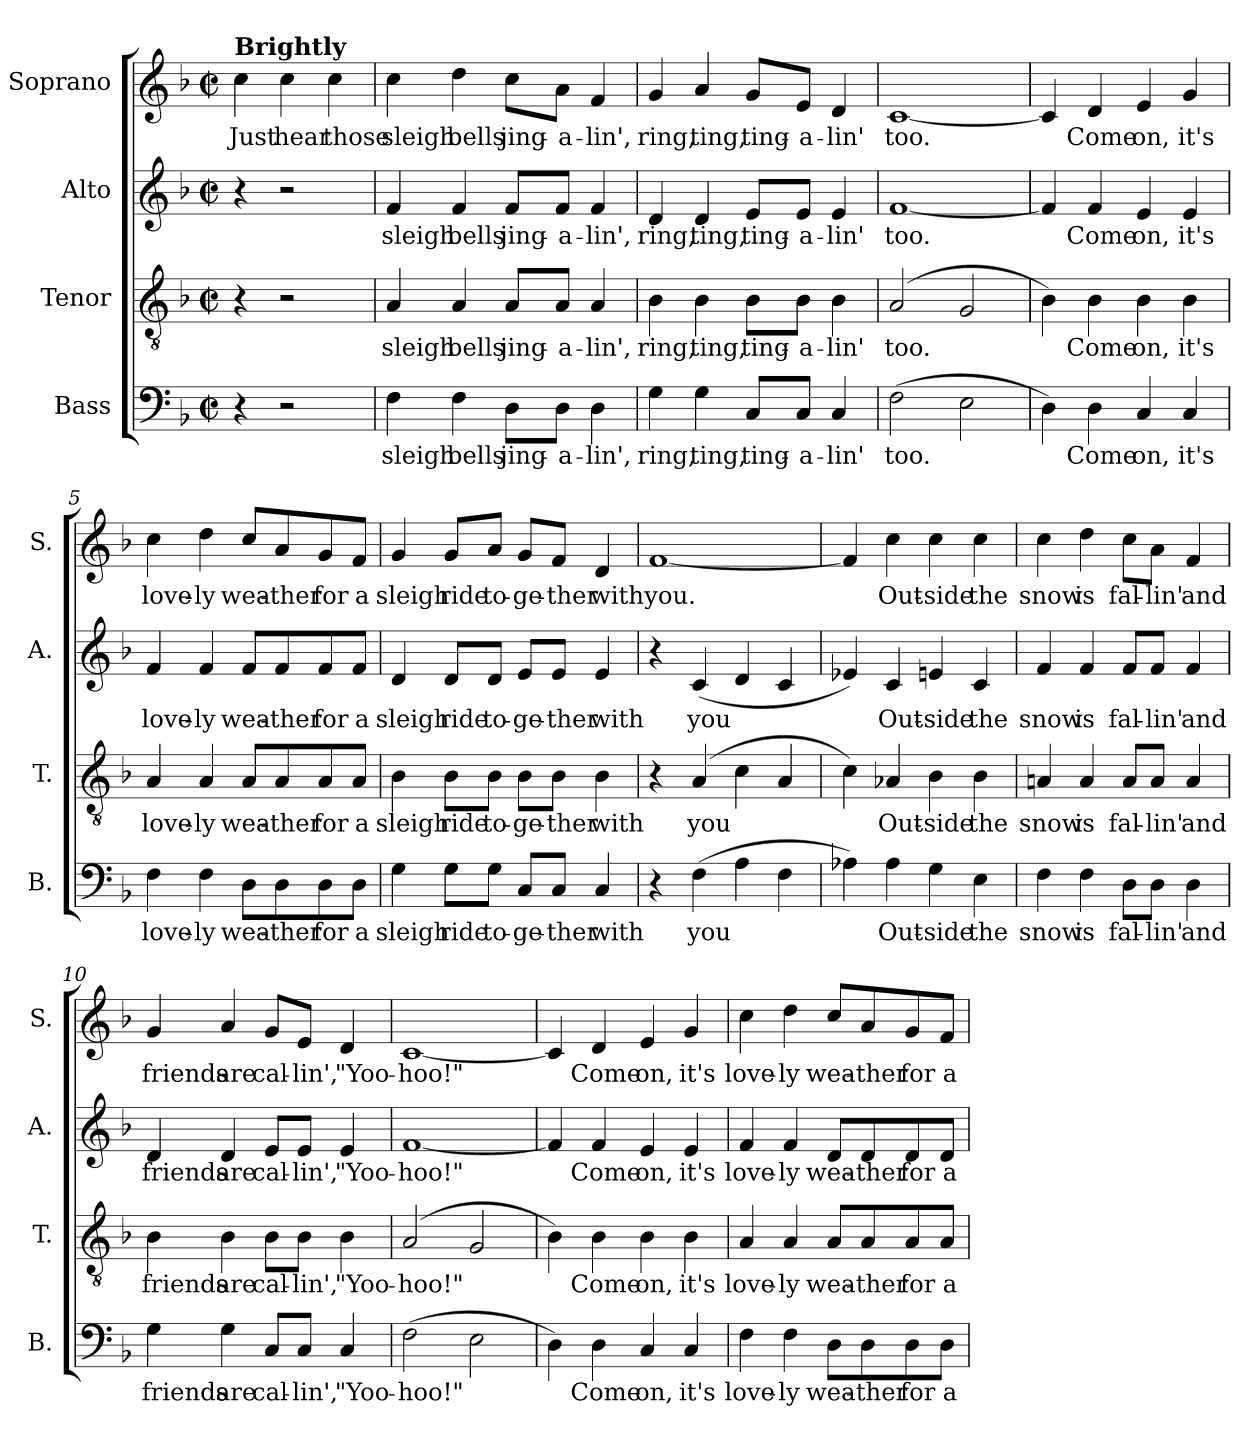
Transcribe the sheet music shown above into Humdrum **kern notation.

**kern	**text	**kern	**text	**kern	**text	**kern	**text
*part4	*part4	*part3	*part3	*part2	*part2	*part1	*part1
*staff4	*staff4	*staff3	*staff3	*staff2	*staff2	*staff1	*staff1
*I"Bass	*	*I"Tenor	*	*I"Alto	*	*I"Soprano	*
*I'B.	*	*I'T.	*	*I'A.	*	*I'S.	*
*clefF4	*	*clefGv2	*	*clefG2	*	*clefG2	*
*k[b-]	*	*k[b-]	*	*k[b-]	*	*k[b-]	*
*M2/2	*	*M2/2	*	*M2/2	*	*M2/2	*
*met(c|)	*	*met(c|)	*	*met(c|)	*	*met(c|)	*
*MM240	*	*MM240	*	*MM240	*	*MM240	*
=	=	=	=	=	=	=	=
!	!	!	!	!	!	!LO:TX:B:t=Brightly	!
!	!	!	!	!	!	!	!LO:LY:b
4r	.	4r	.	4r	.	4cc\	Just
!	!	!	!	!	!	!	!LO:LY:b
2r	.	2r	.	2r	.	4cc\	hear
!	!	!	!	!	!	!	!LO:LY:b
.	.	.	.	.	.	4cc\	those
=1	=1	=1	=1	=1	=1	=1	=1
!	!LO:LY:b	!	!LO:LY:b	!	!LO:LY:b	!	!LO:LY:b
4F\	sleigh	4A/	sleigh	4f/	sleigh	4cc\	sleigh
!	!LO:LY:b	!	!LO:LY:b	!	!LO:LY:b	!	!LO:LY:b
4F\	bells	4A/	bells	4f/	bells	4dd\	bells
!	!LO:LY:b	!	!LO:LY:b	!	!LO:LY:b	!	!LO:LY:b
8D\L	jing-	8A/L	jing-	8f/L	jing-	8cc\L	jing-
!	!LO:LY:b	!	!LO:LY:b	!	!LO:LY:b	!	!LO:LY:b
8D\J	-a-	8A/J	-a-	8f/J	-a-	8a\J	-a-
!	!LO:LY:b	!	!LO:LY:b	!	!LO:LY:b	!	!LO:LY:b
4D\	-lin',	4A/	-lin',	4f/	-lin',	4f/	-lin',
=2	=2	=2	=2	=2	=2	=2	=2
!	!LO:LY:b	!	!LO:LY:b	!	!LO:LY:b	!	!LO:LY:b
4G\	ring,	4B-\	ring,	4d/	ring,	4g/	ring,
!	!LO:LY:b	!	!LO:LY:b	!	!LO:LY:b	!	!LO:LY:b
4G\	ting,	4B-\	ting,	4d/	ting,	4a/	ting,
!	!LO:LY:b	!	!LO:LY:b	!	!LO:LY:b	!	!LO:LY:b
8C/L	ting-	8B-\L	ting-	8e/L	ting-	8g/L	ting-
!	!LO:LY:b	!	!LO:LY:b	!	!LO:LY:b	!	!LO:LY:b
8C/J	-a-	8B-\J	-a-	8e/J	-a-	8e/J	-a-
!	!LO:LY:b	!	!LO:LY:b	!	!LO:LY:b	!	!LO:LY:b
4C/	-lin'	4B-\	-lin'	4e/	-lin'	4d/	-lin'
=3	=3	=3	=3	=3	=3	=3	=3
!	!LO:LY:b	!	!LO:LY:b	!	!LO:LY:b	!	!LO:LY:b
(>2F\	too.	(<2A/	too.	[1f	too.	[1c	too.
2E\	.	2G/	.	.	.	.	.
=4	=4	=4	=4	=4	=4	=4	=4
4D\)	.	4B-\)	.	4f/]	.	4c/]	.
!	!LO:LY:b	!	!LO:LY:b	!	!LO:LY:b	!	!LO:LY:b
4D\	Come	4B-\	Come	4f/	Come	4d/	Come
!	!LO:LY:b	!	!LO:LY:b	!	!LO:LY:b	!	!LO:LY:b
4C/	on,	4B-\	on,	4e/	on,	4e/	on,
!	!LO:LY:b	!	!LO:LY:b	!	!LO:LY:b	!	!LO:LY:b
4C/	it's	4B-\	it's	4e/	it's	4g/	it's
=5	=5	=5	=5	=5	=5	=5	=5
!	!LO:LY:b	!	!LO:LY:b	!	!LO:LY:b	!	!LO:LY:b
4F\	love-	4A/	love-	4f/	love-	4cc\	love-
!	!LO:LY:b	!	!LO:LY:b	!	!LO:LY:b	!	!LO:LY:b
4F\	-ly	4A/	-ly	4f/	-ly	4dd\	-ly
!	!LO:LY:b	!	!LO:LY:b	!	!LO:LY:b	!	!LO:LY:b
8D\L	wea-	8A/L	wea-	8f/L	wea-	8cc/L	wea-
!	!LO:LY:b	!	!LO:LY:b	!	!LO:LY:b	!	!LO:LY:b
8D\	-ther	8A/	-ther	8f/	-ther	8a/	-ther
!	!LO:LY:b	!	!LO:LY:b	!	!LO:LY:b	!	!LO:LY:b
8D\	for	8A/	for	8f/	for	8g/	for
!	!LO:LY:b	!	!LO:LY:b	!	!LO:LY:b	!	!LO:LY:b
8D\J	a	8A/J	a	8f/J	a	8f/J	a
!!LO:LB:g=z
=6	=6	=6	=6	=6	=6	=6	=6
!	!LO:LY:b	!	!LO:LY:b	!	!LO:LY:b	!	!LO:LY:b
4G\	sleigh	4B-\	sleigh	4d/	sleigh	4g/	sleigh
!	!LO:LY:b	!	!LO:LY:b	!	!LO:LY:b	!	!LO:LY:b
8G\L	ride	8B-\L	ride	8d/L	ride	8g/L	ride
!	!LO:LY:b	!	!LO:LY:b	!	!LO:LY:b	!	!LO:LY:b
8G\J	to-	8B-\J	to-	8d/J	to-	8a/J	to-
!	!LO:LY:b	!	!LO:LY:b	!	!LO:LY:b	!	!LO:LY:b
8C/L	-ge-	8B-\L	-ge-	8e/L	-ge-	8g/L	-ge-
!	!LO:LY:b	!	!LO:LY:b	!	!LO:LY:b	!	!LO:LY:b
8C/J	-ther	8B-\J	-ther	8e/J	-ther	8f/J	-ther
!	!LO:LY:b	!	!LO:LY:b	!	!LO:LY:b	!	!LO:LY:b
4C/	with	4B-\	with	4e/	with	4d/	with
=7	=7	=7	=7	=7	=7	=7	=7
!	!	!	!	!	!	!	!LO:LY:b
4r	.	4r	.	4r	.	[1f	you.
!	!LO:LY:b	!	!LO:LY:b	!	!LO:LY:b	!	!
(>4F\	you	(>4A/	you	(<4c/	you	.	.
4A\	.	4c\	.	4d/	.	.	.
4F\	.	4A/	.	4c/	.	.	.
=8	=8	=8	=8	=8	=8	=8	=8
4A-X\)	.	4c\)	.	4e-X/)	.	4f/]	.
!	!LO:LY:b	!	!LO:LY:b	!	!LO:LY:b	!	!LO:LY:b
4A-\	Out-	4A-X/	Out-	4c/	Out-	4cc\	Out-
!	!LO:LY:b	!	!LO:LY:b	!	!LO:LY:b	!	!LO:LY:b
4G\	-side	4B-\	-side	4en/	-side	4cc\	-side
!	!LO:LY:b	!	!LO:LY:b	!	!LO:LY:b	!	!LO:LY:b
4E\	the	4B-\	the	4c/	the	4cc\	the
=9	=9	=9	=9	=9	=9	=9	=9
!	!LO:LY:b	!	!LO:LY:b	!	!LO:LY:b	!	!LO:LY:b
4F\	snow	4An/	snow	4f/	snow	4cc\	snow
!	!LO:LY:b	!	!LO:LY:b	!	!LO:LY:b	!	!LO:LY:b
4F\	is	4A/	is	4f/	is	4dd\	is
!	!LO:LY:b	!	!LO:LY:b	!	!LO:LY:b	!	!LO:LY:b
8D\L	fal-	8A/L	fal-	8f/L	fal-	8cc\L	fal-
!	!LO:LY:b	!	!LO:LY:b	!	!LO:LY:b	!	!LO:LY:b
8D\J	-lin'	8A/J	-lin'	8f/J	-lin'	8a\J	-lin'
!	!LO:LY:b	!	!LO:LY:b	!	!LO:LY:b	!	!LO:LY:b
4D\	and	4A/	and	4f/	and	4f/	and
=10	=10	=10	=10	=10	=10	=10	=10
!	!LO:LY:b	!	!LO:LY:b	!	!LO:LY:b	!	!LO:LY:b
4G\	friends	4B-\	friends	4d/	friends	4g/	friends
!	!LO:LY:b	!	!LO:LY:b	!	!LO:LY:b	!	!LO:LY:b
4G\	are	4B-\	are	4d/	are	4a/	are
!	!LO:LY:b	!	!LO:LY:b	!	!LO:LY:b	!	!LO:LY:b
8C/L	cal-	8B-\L	cal-	8e/L	cal-	8g/L	cal-
!	!LO:LY:b	!	!LO:LY:b	!	!LO:LY:b	!	!LO:LY:b
8C/J	-lin',	8B-\J	-lin',	8e/J	-lin',	8e/J	-lin',
!	!LO:LY:b	!	!LO:LY:b	!	!LO:LY:b	!	!LO:LY:b
4C/	"Yoo-	4B-\	"Yoo-	4e/	"Yoo-	4d/	"Yoo-
=11	=11	=11	=11	=11	=11	=11	=11
!	!LO:LY:b	!	!LO:LY:b	!	!LO:LY:b	!	!LO:LY:b
(>2F\	-hoo!"	(<2A/	-hoo!"	[1f	-hoo!"	[1c	-hoo!"
2E\	.	2G/	.	.	.	.	.
!!LO:PB:g=z
=12	=12	=12	=12	=12	=12	=12	=12
4D\)	.	4B-\)	.	4f/]	.	4c/]	.
!	!LO:LY:b	!	!LO:LY:b	!	!LO:LY:b	!	!LO:LY:b
4D\	Come	4B-\	Come	4f/	Come	4d/	Come
!	!LO:LY:b	!	!LO:LY:b	!	!LO:LY:b	!	!LO:LY:b
4C/	on,	4B-\	on,	4e/	on,	4e/	on,
!	!LO:LY:b	!	!LO:LY:b	!	!LO:LY:b	!	!LO:LY:b
4C/	it's	4B-\	it's	4e/	it's	4g/	it's
=13	=13	=13	=13	=13	=13	=13	=13
!	!LO:LY:b	!	!LO:LY:b	!	!LO:LY:b	!	!LO:LY:b
4F\	love-	4A/	love-	4f/	love-	4cc\	love-
!	!LO:LY:b	!	!LO:LY:b	!	!LO:LY:b	!	!LO:LY:b
4F\	-ly	4A/	-ly	4f/	-ly	4dd\	-ly
!	!LO:LY:b	!	!LO:LY:b	!	!LO:LY:b	!	!LO:LY:b
8D\L	wea-	8A/L	wea-	8d/L	wea-	8cc/L	wea-
!	!LO:LY:b	!	!LO:LY:b	!	!LO:LY:b	!	!LO:LY:b
8D\	-ther	8A/	-ther	8d/	-ther	8a/	-ther
!	!LO:LY:b	!	!LO:LY:b	!	!LO:LY:b	!	!LO:LY:b
8D\	for	8A/	for	8d/	for	8g/	for
!	!LO:LY:b	!	!LO:LY:b	!	!LO:LY:b	!	!LO:LY:b
8D\J	a	8A/J	a	8d/J	a	8f/J	a
=	=	=	=	=	=	=	=
*-	*-	*-	*-	*-	*-	*-	*-
